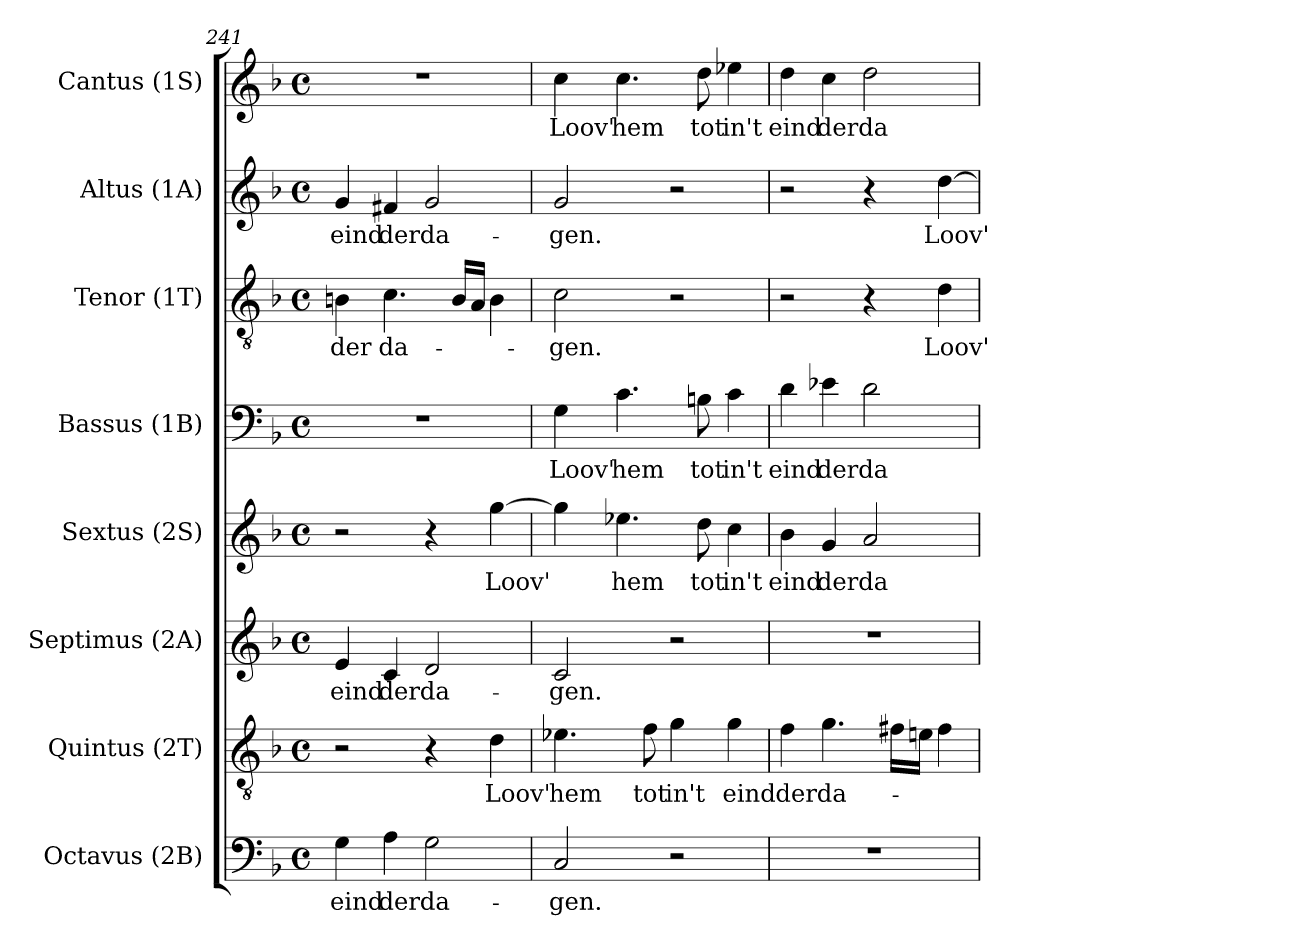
**kern	**text	**kern	**text	**kern	**text	**kern	**text	**kern	**text	**kern	**text	**kern	**text	**kern	**text
*part8	*part8	*part7	*part7	*part6	*part6	*part5	*part5	*part4	*part4	*part3	*part3	*part2	*part2	*part1	*part1
*staff8	*staff8	*staff7	*staff7	*staff6	*staff6	*staff5	*staff5	*staff4	*staff4	*staff3	*staff3	*staff2	*staff2	*staff1	*staff1
*I"Octavus (2B)	*	*I"Quintus (2T)	*	*I"Septimus (2A)	*	*I"Sextus (2S)	*	*I"Bassus (1B)	*	*I"Tenor (1T)	*	*I"Altus (1A)	*	*I"Cantus (1S)	*
*I'Octavus	*	*I'Quintus	*	*I'Septimus	*	*I'Sextus	*	*I'Bassus	*	*I'Tenor	*	*I'Altus	*	*I'Cantus	*
*clefF4	*	*clefGv2	*	*clefG2	*	*clefG2	*	*clefF4	*	*clefGv2	*	*clefG2	*	*clefG2	*
*k[b-]	*	*k[b-]	*	*k[b-]	*	*k[b-]	*	*k[b-]	*	*k[b-]	*	*k[b-]	*	*k[b-]	*
*F:	*	*F:	*	*F:	*	*F:	*	*F:	*	*F:	*	*F:	*	*F:	*
*M4/4	*	*M4/4	*	*M4/4	*	*M4/4	*	*M4/4	*	*M4/4	*	*M4/4	*	*M4/4	*
*met(c)	*	*met(c)	*	*met(c)	*	*met(c)	*	*met(c)	*	*met(c)	*	*met(c)	*	*met(c)	*
=241	=241	=241	=241	=241	=241	=241	=241	=241	=241	=241	=241	=241	=241	=241	=241
!	!LO:LY:b:color=#000000	!	!	!	!	!	!	!	!	!	!	!	!	!	!
!	!	!	!	!	!LO:LY:b:color=#000000	!	!	!	!	!	!	!	!	!	!
!	!	!	!	!	!	!	!	!	!	!	!LO:LY:b:color=#000000	!	!	!	!
!	!	!	!	!	!	!	!	!	!	!	!	!	!LO:LY:b:color=#000000	!	!
4Gi\	eind	2r	.	4ei/	eind	2r	.	1r	.	4Bni\	der	4gi/	eind	1r	.
!	!LO:LY:b:color=#000000	!	!	!	!	!	!	!	!	!	!	!	!	!	!
!	!	!	!	!	!LO:LY:b:color=#000000	!	!	!	!	!	!	!	!	!	!
!	!	!	!	!	!	!	!	!	!	!	!LO:LY:b:color=#000000	!	!	!	!
!	!	!	!	!	!	!	!	!	!	!	!	!	!LO:LY:b:color=#000000	!	!
4Ai\	der	.	.	4ci/	der	.	.	.	.	4.ci\	da-	4f#Xi/	der	.	.
!	!LO:LY:b:color=#000000	!	!	!	!	!	!	!	!	!	!	!	!	!	!
!	!	!	!	!	!LO:LY:b:color=#000000	!	!	!	!	!	!	!	!	!	!
!	!	!	!	!	!	!	!	!	!	!	!	!	!LO:LY:b:color=#000000	!	!
2Gi\	da-	4r	.	2di/	da-	4r	.	.	.	.	.	2gi/	da-	.	.
.	.	.	.	.	.	.	.	.	.	16Bi/LL	.	.	.	.	.
.	.	.	.	.	.	.	.	.	.	16Ai/JJ	.	.	.	.	.
!	!	!	!LO:LY:b:color=#000000	!	!	!	!	!	!	!	!	!	!	!	!
!	!	!	!	!	!	!	!LO:LY:b:color=#000000	!	!	!	!	!	!	!	!
.	.	4di\	Loov'	.	.	[>4ggi\	Loov'	.	.	4Bi\	.	.	.	.	.
!!LO:LB:g=z
=242	=242	=242	=242	=242	=242	=242	=242	=242	=242	=242	=242	=242	=242	=242	=242
!	!LO:LY:b:color=#000000	!	!	!	!	!	!	!	!	!	!	!	!	!	!
!	!	!	!LO:LY:b:color=#000000	!	!	!	!	!	!	!	!	!	!	!	!
!	!	!	!	!	!LO:LY:b:color=#000000	!	!	!	!	!	!	!	!	!	!
!	!	!	!	!	!	!	!	!	!LO:LY:b:color=#000000	!	!	!	!	!	!
!	!	!	!	!	!	!	!	!	!	!	!LO:LY:b:color=#000000	!	!	!	!
!	!	!	!	!	!	!	!	!	!	!	!	!	!LO:LY:b:color=#000000	!	!
!	!	!	!	!	!	!	!	!	!	!	!	!	!	!	!LO:LY:b:color=#000000
2Ci/	-gen.	4.e-Xi\	hem	2ci/	-gen.	4ggi\]	.	4Gi\	Loov'	2ci\	-gen.	2gi/	-gen.	4cci\	Loov'
!	!	!	!	!	!	!	!LO:LY:b:color=#000000	!	!	!	!	!	!	!	!
!	!	!	!	!	!	!	!	!	!LO:LY:b:color=#000000	!	!	!	!	!	!
!	!	!	!	!	!	!	!	!	!	!	!	!	!	!	!LO:LY:b:color=#000000
.	.	.	.	.	.	4.ee-Xi\	hem	4.ci\	hem	.	.	.	.	4.cci\	hem
!	!	!	!LO:LY:b:color=#000000	!	!	!	!	!	!	!	!	!	!	!	!
.	.	8fi\	tot	.	.	.	.	.	.	.	.	.	.	.	.
!	!	!	!LO:LY:b:color=#000000	!	!	!	!	!	!	!	!	!	!	!	!
2r	.	4gi\	in't	2r	.	.	.	.	.	2r	.	2r	.	.	.
!	!	!	!	!	!	!	!LO:LY:b:color=#000000	!	!	!	!	!	!	!	!
!	!	!	!	!	!	!	!	!	!LO:LY:b:color=#000000	!	!	!	!	!	!
!	!	!	!	!	!	!	!	!	!	!	!	!	!	!	!LO:LY:b:color=#000000
.	.	.	.	.	.	8ddi\	tot	8Bni\	tot	.	.	.	.	8ddi\	tot
!	!	!	!LO:LY:b:color=#000000	!	!	!	!	!	!	!	!	!	!	!	!
!	!	!	!	!	!	!	!LO:LY:b:color=#000000	!	!	!	!	!	!	!	!
!	!	!	!	!	!	!	!	!	!LO:LY:b:color=#000000	!	!	!	!	!	!
!	!	!	!	!	!	!	!	!	!	!	!	!	!	!	!LO:LY:b:color=#000000
.	.	4gi\	eind	.	.	4cci\	in't	4ci\	in't	.	.	.	.	4ee-Xi\	in't
=243	=243	=243	=243	=243	=243	=243	=243	=243	=243	=243	=243	=243	=243	=243	=243
!	!	!	!LO:LY:b:color=#000000	!	!	!	!	!	!	!	!	!	!	!	!
!	!	!	!	!	!	!	!LO:LY:b:color=#000000	!	!	!	!	!	!	!	!
!	!	!	!	!	!	!	!	!	!LO:LY:b:color=#000000	!	!	!	!	!	!
!	!	!	!	!	!	!	!	!	!	!	!	!	!	!	!LO:LY:b:color=#000000
1r	.	4fi\	der	1r	.	4b-i\	eind	4di\	eind	2r	.	2r	.	4ddi\	eind
!	!	!	!LO:LY:b:color=#000000	!	!	!	!	!	!	!	!	!	!	!	!
!	!	!	!	!	!	!	!LO:LY:b:color=#000000	!	!	!	!	!	!	!	!
!	!	!	!	!	!	!	!	!	!LO:LY:b:color=#000000	!	!	!	!	!	!
!	!	!	!	!	!	!	!	!	!	!	!	!	!	!	!LO:LY:b:color=#000000
.	.	4.gi\	da-	.	.	4gi/	der	4e-Xi\	der	.	.	.	.	4cci\	der
!	!	!	!	!	!	!	!LO:LY:b:color=#000000	!	!	!	!	!	!	!	!
!	!	!	!	!	!	!	!	!	!LO:LY:b:color=#000000	!	!	!	!	!	!
!	!	!	!	!	!	!	!	!	!	!	!	!	!	!	!LO:LY:b:color=#000000
.	.	.	.	.	.	2ai/	da-	2di\	da-	4r	.	4r	.	2ddi\	da-
.	.	16f#Xi\LL	.	.	.	.	.	.	.	.	.	.	.	.	.
.	.	16eni\JJ	.	.	.	.	.	.	.	.	.	.	.	.	.
!	!	!	!	!	!	!	!	!	!	!	!LO:LY:b:color=#000000	!	!	!	!
!	!	!	!	!	!	!	!	!	!	!	!	!	!LO:LY:b:color=#000000	!	!
.	.	4f#i\	.	.	.	.	.	.	.	4di\	Loov'	[>4ddi\	Loov'-	.	.
=	=	=	=	=	=	=	=	=	=	=	=	=	=	=	=
*-	*-	*-	*-	*-	*-	*-	*-	*-	*-	*-	*-	*-	*-	*-	*-
